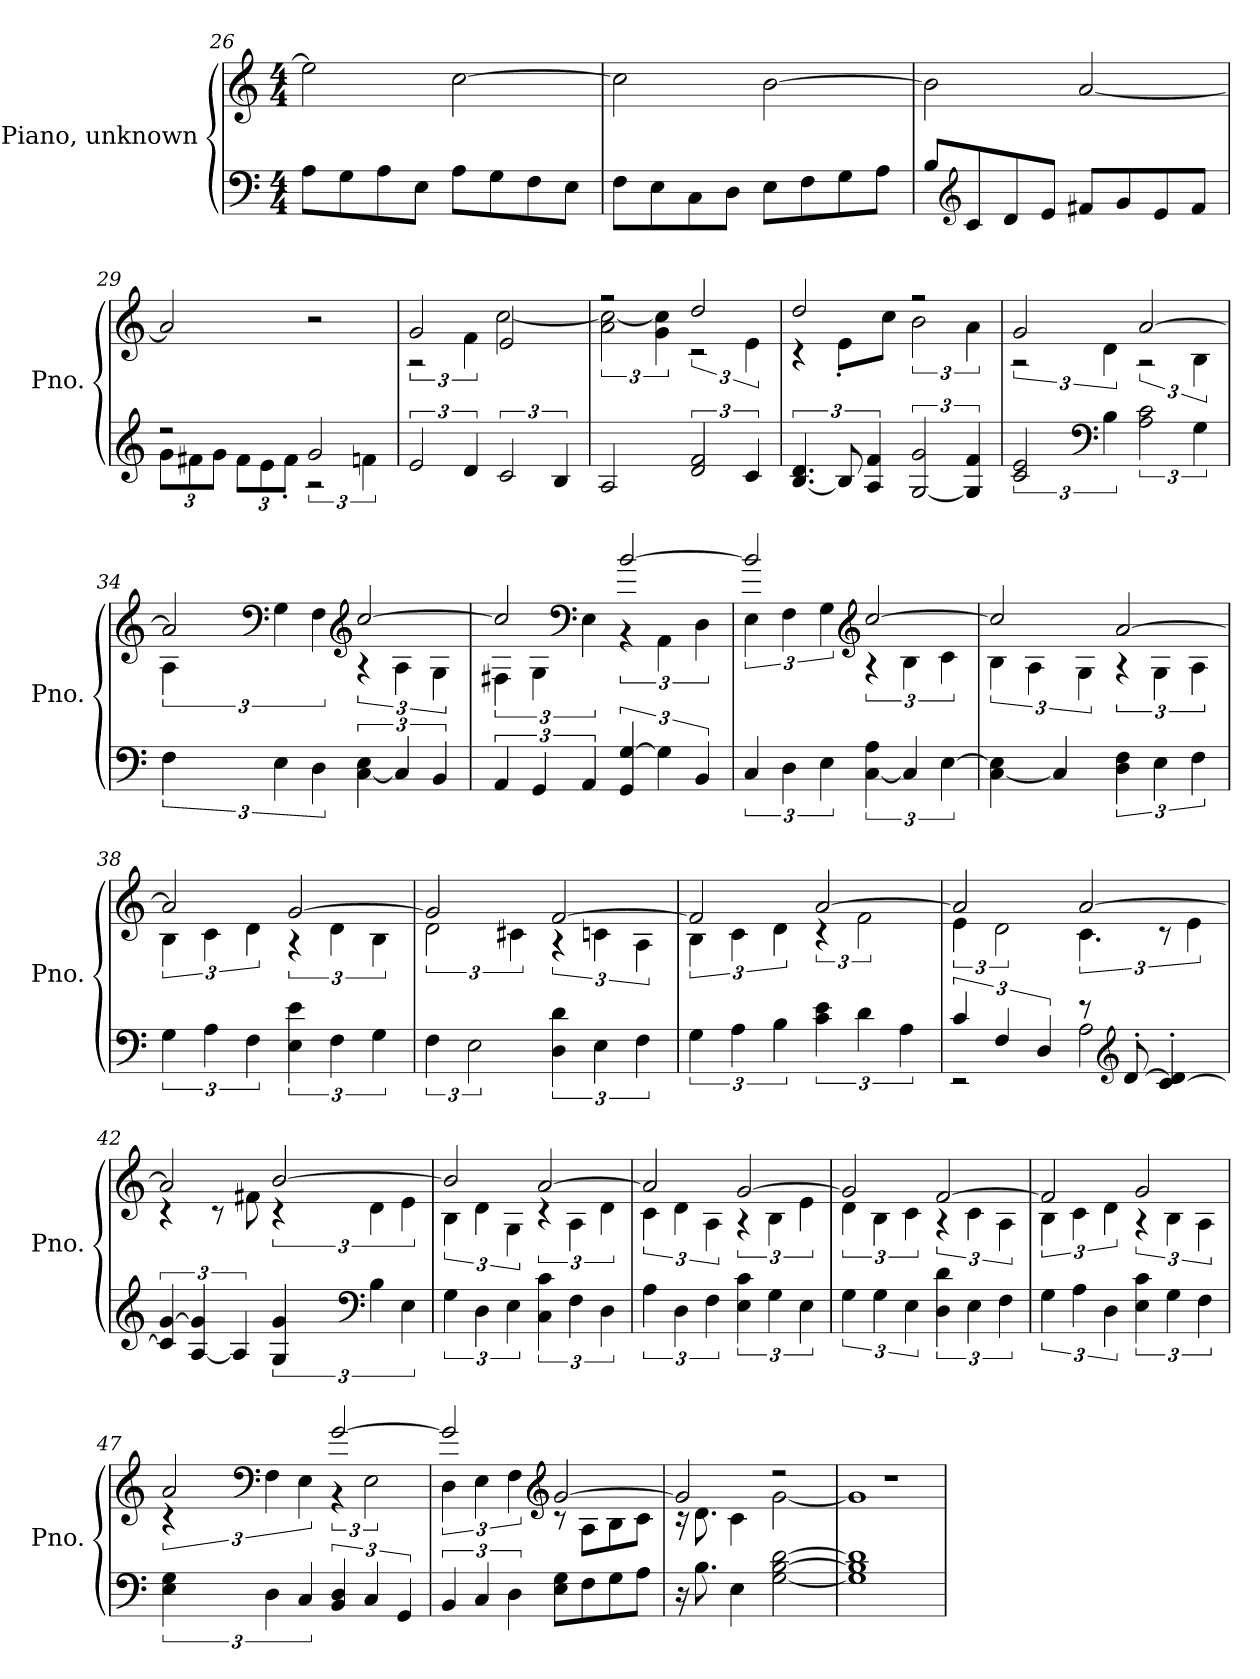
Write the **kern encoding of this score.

**kern	**kern
*part1	*part1
*staff2	*staff1
*I"Piano, unknown	*
*I'Pno.	*
*clefF4	*clefG2
*k[]	*k[]
*M4/4	*M4/4
=26	=26
8A\L	2ee\]
8G\	.
8A\	.
8E\J	.
8A\L	[2cc\
8G\	.
8F\	.
8E\J	.
=27	=27
8F\L	2cc\]
8E\	.
8C\	.
8D\J	.
8E\L	[2b\
8F\	.
8G\	.
8A\J	.
=28	=28
8B/L	2b\]
*clefG2	*
8c/	.
8d/	.
8e/J	.
8f#X/L	[2a/
8g/	.
8e/	.
8f#/J	.
!!LO:PB:g=z
=29	=29
*^	*
*	*Xbrackettup	*
2r	12g\L	2a/]
.	12f#X\	.
.	12g\J	.
.	12f#\L	.
.	12e\	.
.	12f#'\J	.
*	*brackettup	*
2g/	3r	2r
.	6fn\	.
*v	*v	*
=30	=30
*	*^
3e/	2g/	3r
6d/	.	6f\
3c/	2e/	[2cc\
6B/	.	.
=31	=31	=31
2A/	2r	3a\ 3cc\_
.	.	6g\ 6cc\]
3d/ 3f/	2dd/	3r
6c/	.	6e\
=32	=32	=32
[6.B/ 6.d/	2dd/	4r
12B/]	.	8e'\L
6A/ 6f/	.	.
.	.	8cc\J
[3G/ 3g/	2r	3b\
6G/] 6f/	.	6a\
=33	=33	=33
3c/ 3e/	2g/	3r
*clefF4	*	*
6B\	.	6d\
3A\ 3c\	[2a/	3r
6G\	.	6B\
!!LO:LB:g=z	!!
=34	=34	=34
6F\	2a/]	6A\
*	*clefF4	*
6E\	.	6G\
6D\	.	6F\
*	*clefG2	*
[6C\ 6E\	[2cc/	6r
6C/]	.	6A\
6BB/	.	6G\
=35	=35	=35
6AA/	2cc/]	6F#X\
6GG/	.	6G\
*	*clefF4	*
6AA/	.	6E\
6GG/ [6G/	[2b/	6r
6G\]	.	6AA\
6BB/	.	6D\
=36	=36	=36
6C/	2b/]	6E\
6D\	.	6F\
6E\	.	6G\
*	*clefG2	*
[6C\ 6A\	[2cc/	6r
6C/]	.	6B\
[6E\	.	6c\
=37	=37	=37
[4C\ 4E\]	2cc/]	6B\
.	.	6A\
4C/]	.	.
.	.	6G\
6D\ 6F\	[2a/	6r
6E\	.	6G\
6F\	.	6A\
=38	=38	=38
6G\	2a/]	6B\
6A\	.	6c\
6F\	.	6d\
6E\ 6e\	[2g/	6r
6F\	.	6d\
6G\	.	6B\
!!LO:LB:g=z	!!
=39	=39	=39
6F\	2g/]	3d\
3E\	.	.
.	.	6c#X\
6D\ 6d\	[2f/	6r
6E\	.	6cn\
6F\	.	6A\
=40	=40	=40
6G\	2f/]	6B\
6A\	.	6c\
6B\	.	6d\
6c\ 6e\	[2a/	6r
6d\	.	3f\
6A\	.	.
=41	=41	=41
*^	*	*
6c/	2r	2a/]	6e\
6F/	.	.	3d\
6D/	.	.	.
8r	2A\	[2a/	6.c\
*clefG2	*	*	*
[8d'/	.	.	.
[4c/' 4d/]'	.	.	12r
.	.	.	6e\
*v	*v	*	*
=42	=42	=42
6c/] [6g/	2a/]	4r
[6A/ 6g/]	.	.
.	.	8r
6A/]	.	.
.	.	8f#X\
6G/ 6g/	[2b/	6r
*clefF4	*	*
6B\	.	6d\
6E\	.	6e\
=43	=43	=43
6G\	2b/]	6B\
6D\	.	6d\
6E\	.	6G\
6C\ 6c\	[2a/	6r
6F\	.	6A\
6D\	.	6d\
!!LO:LB:g=z	!!
=44	=44	=44
6A\	2a/]	6c\
6D\	.	6d\
6F\	.	6A\
6E\ 6c\	[2g/	6r
6G\	.	6B\
6E\	.	6e\
=45	=45	=45
6G\	2g/]	6d\
6G\	.	6B\
6E\	.	6c\
6D\ 6d\	[2f/	6r
6E\	.	6c\
6F\	.	6A\
=46	=46	=46
6G\	2f/]	6B\
6A\	.	6c\
6D\	.	6d\
6E\ 6c\	2g/	6r
6G\	.	6B\
6F\	.	6A\
=47	=47	=47
6E\ 6G\	2a/	6r
*	*clefF4	*
6D\	.	6F\
6C/	.	6E\
6BB/ 6D/	[2g/	6r
6C/	.	3E\
6GG/	.	.
=48	=48	=48
6BB/	2g/]	6D\
6C/	.	6E\
6D\	.	6F\
*	*clefG2	*
8E\ 8G\L	[2g/	8r
8F\	.	8A\L
8G\	.	8B\
8A\J	.	8c\J
!!LO:LB:g=z	!!
=49	=49	=49
16r	2g/]	16r
8.B\	.	8.d\
4E\	.	4c\
[2G\ [2B\ [2d\	2r	[2g\
=50	=50	=50
1G] 1B] 1d]	1r	1g]
*	*v	*v
=	=
*-	*-
